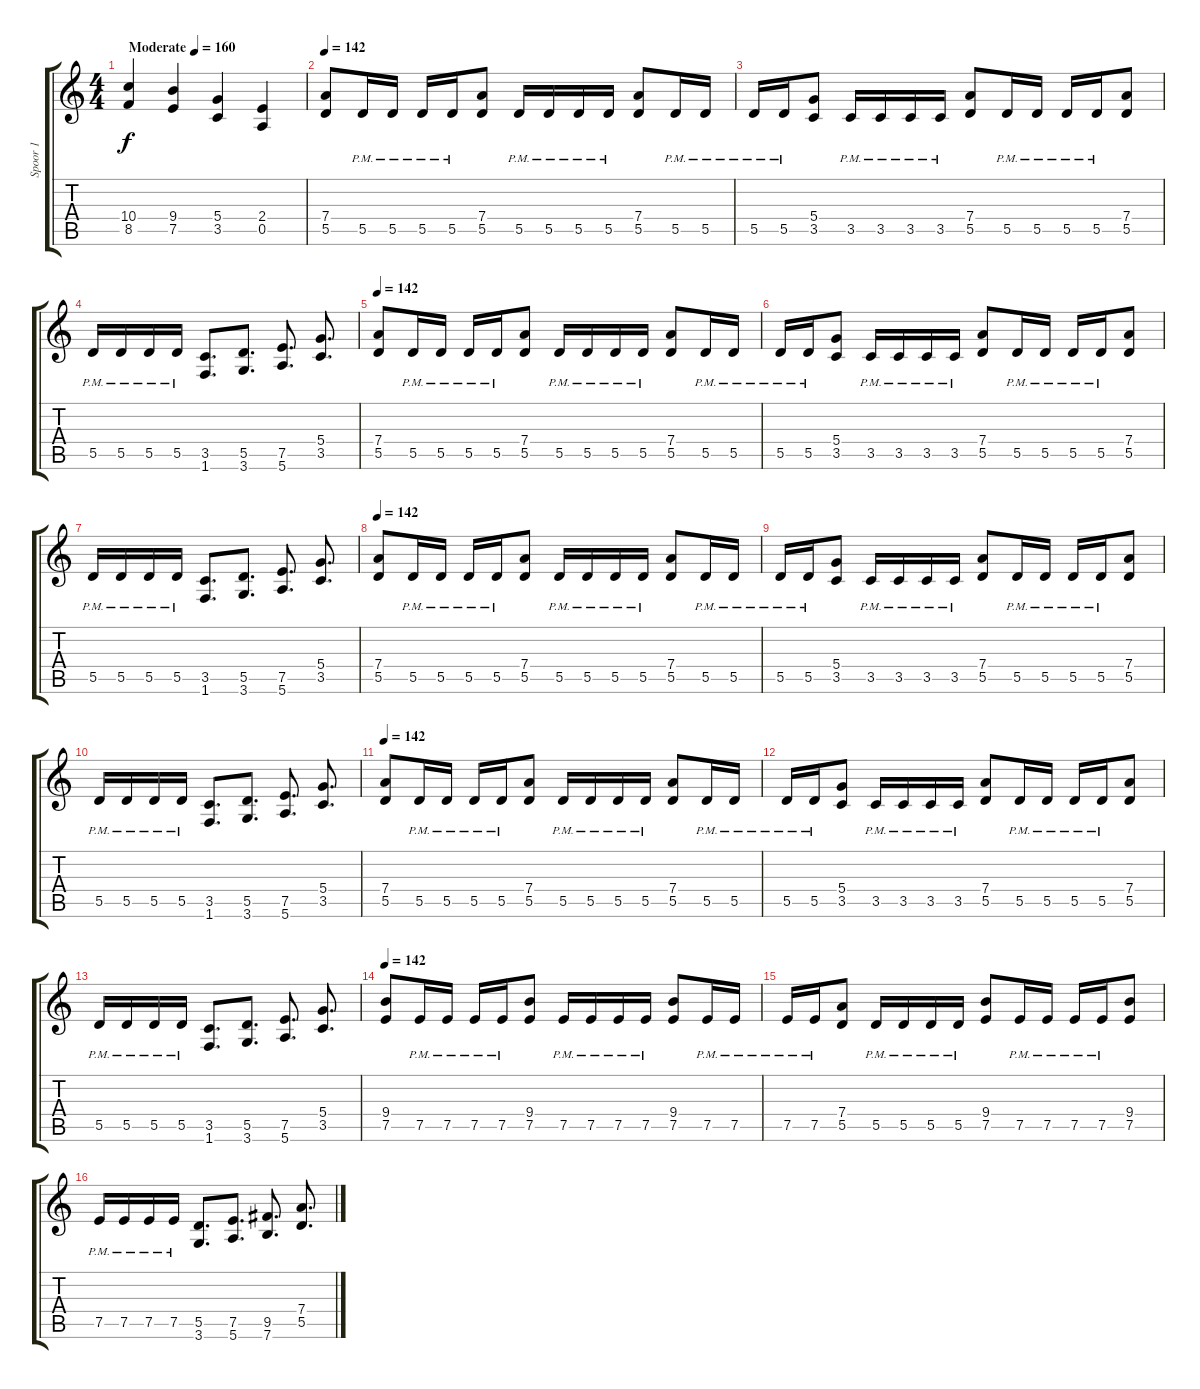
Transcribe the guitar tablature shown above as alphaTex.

\track ("Spoor 1" "Spoor 1") {instrument distortionguitar}
\staff {score tabs}
\tuning (E4 B3 G3 D3 A2 E2) {hide}
\ts (4 4)
\tempo (160 "Moderate")
\tempo 100
\tempo (160 "Moderate")
\clef g2
\ks c
(10.4 8.5).4{dy f instrument distortionguitar} (9.4 7.5).4 (5.4 3.5).4 (2.4 0.5).4 |
\tempo 142
(7.4 5.5).8 5.5{pm}.16 5.5{pm}.16 5.5{pm}.16 5.5{pm}.16 (7.4 5.5).8 5.5{pm}.16 5.5{pm}.16 5.5{pm}.16 5.5{pm}.16 (7.4 5.5).8 5.5{pm}.16 5.5{pm}.16 |
5.5{pm}.16 5.5{pm}.16 (5.4 3.5).8 3.5{pm}.16 3.5{pm}.16 3.5{pm}.16 3.5{pm}.16 (7.4 5.5).8 5.5{pm}.16 5.5{pm}.16 5.5{pm}.16 5.5{pm}.16 (7.4 5.5).8 |
5.5{pm}.16 5.5{pm}.16 5.5{pm}.16 5.5{pm}.16 (3.5 1.6).8{d} (5.5 3.6).8{d} (7.5 5.6).8{d} (5.4 3.5).8{d} |
\tempo 142
(7.4 5.5).8 5.5{pm}.16 5.5{pm}.16 5.5{pm}.16 5.5{pm}.16 (7.4 5.5).8 5.5{pm}.16 5.5{pm}.16 5.5{pm}.16 5.5{pm}.16 (7.4 5.5).8 5.5{pm}.16 5.5{pm}.16 |
5.5{pm}.16 5.5{pm}.16 (5.4 3.5).8 3.5{pm}.16 3.5{pm}.16 3.5{pm}.16 3.5{pm}.16 (7.4 5.5).8 5.5{pm}.16 5.5{pm}.16 5.5{pm}.16 5.5{pm}.16 (7.4 5.5).8 |
5.5{pm}.16 5.5{pm}.16 5.5{pm}.16 5.5{pm}.16 (3.5 1.6).8{d} (5.5 3.6).8{d} (7.5 5.6).8{d} (5.4 3.5).8{d} |
\tempo 142
(7.4 5.5).8 5.5{pm}.16 5.5{pm}.16 5.5{pm}.16 5.5{pm}.16 (7.4 5.5).8 5.5{pm}.16 5.5{pm}.16 5.5{pm}.16 5.5{pm}.16 (7.4 5.5).8 5.5{pm}.16 5.5{pm}.16 |
5.5{pm}.16 5.5{pm}.16 (5.4 3.5).8 3.5{pm}.16 3.5{pm}.16 3.5{pm}.16 3.5{pm}.16 (7.4 5.5).8 5.5{pm}.16 5.5{pm}.16 5.5{pm}.16 5.5{pm}.16 (7.4 5.5).8 |
5.5{pm}.16 5.5{pm}.16 5.5{pm}.16 5.5{pm}.16 (3.5 1.6).8{d} (5.5 3.6).8{d} (7.5 5.6).8{d} (5.4 3.5).8{d} |
\tempo 142
(7.4 5.5).8 5.5{pm}.16 5.5{pm}.16 5.5{pm}.16 5.5{pm}.16 (7.4 5.5).8 5.5{pm}.16 5.5{pm}.16 5.5{pm}.16 5.5{pm}.16 (7.4 5.5).8 5.5{pm}.16 5.5{pm}.16 |
5.5{pm}.16 5.5{pm}.16 (5.4 3.5).8 3.5{pm}.16 3.5{pm}.16 3.5{pm}.16 3.5{pm}.16 (7.4 5.5).8 5.5{pm}.16 5.5{pm}.16 5.5{pm}.16 5.5{pm}.16 (7.4 5.5).8 |
5.5{pm}.16 5.5{pm}.16 5.5{pm}.16 5.5{pm}.16 (3.5 1.6).8{d} (5.5 3.6).8{d} (7.5 5.6).8{d} (5.4 3.5).8{d} |
\tempo 142
(9.4 7.5).8 7.5{pm}.16 7.5{pm}.16 7.5{pm}.16 7.5{pm}.16 (9.4 7.5).8 7.5{pm}.16 7.5{pm}.16 7.5{pm}.16 7.5{pm}.16 (9.4 7.5).8 7.5{pm}.16 7.5{pm}.16 |
7.5{pm}.16 7.5{pm}.16 (7.4 5.5).8 5.5{pm}.16 5.5{pm}.16 5.5{pm}.16 5.5{pm}.16 (9.4 7.5).8 7.5{pm}.16 7.5{pm}.16 7.5{pm}.16 7.5{pm}.16 (9.4 7.5).8 |
7.5{pm}.16 7.5{pm}.16 7.5{pm}.16 7.5{pm}.16 (5.5 3.6).8{d} (7.5 5.6).8{d} (9.5 7.6).8{d} (7.4 5.5).8{d}
